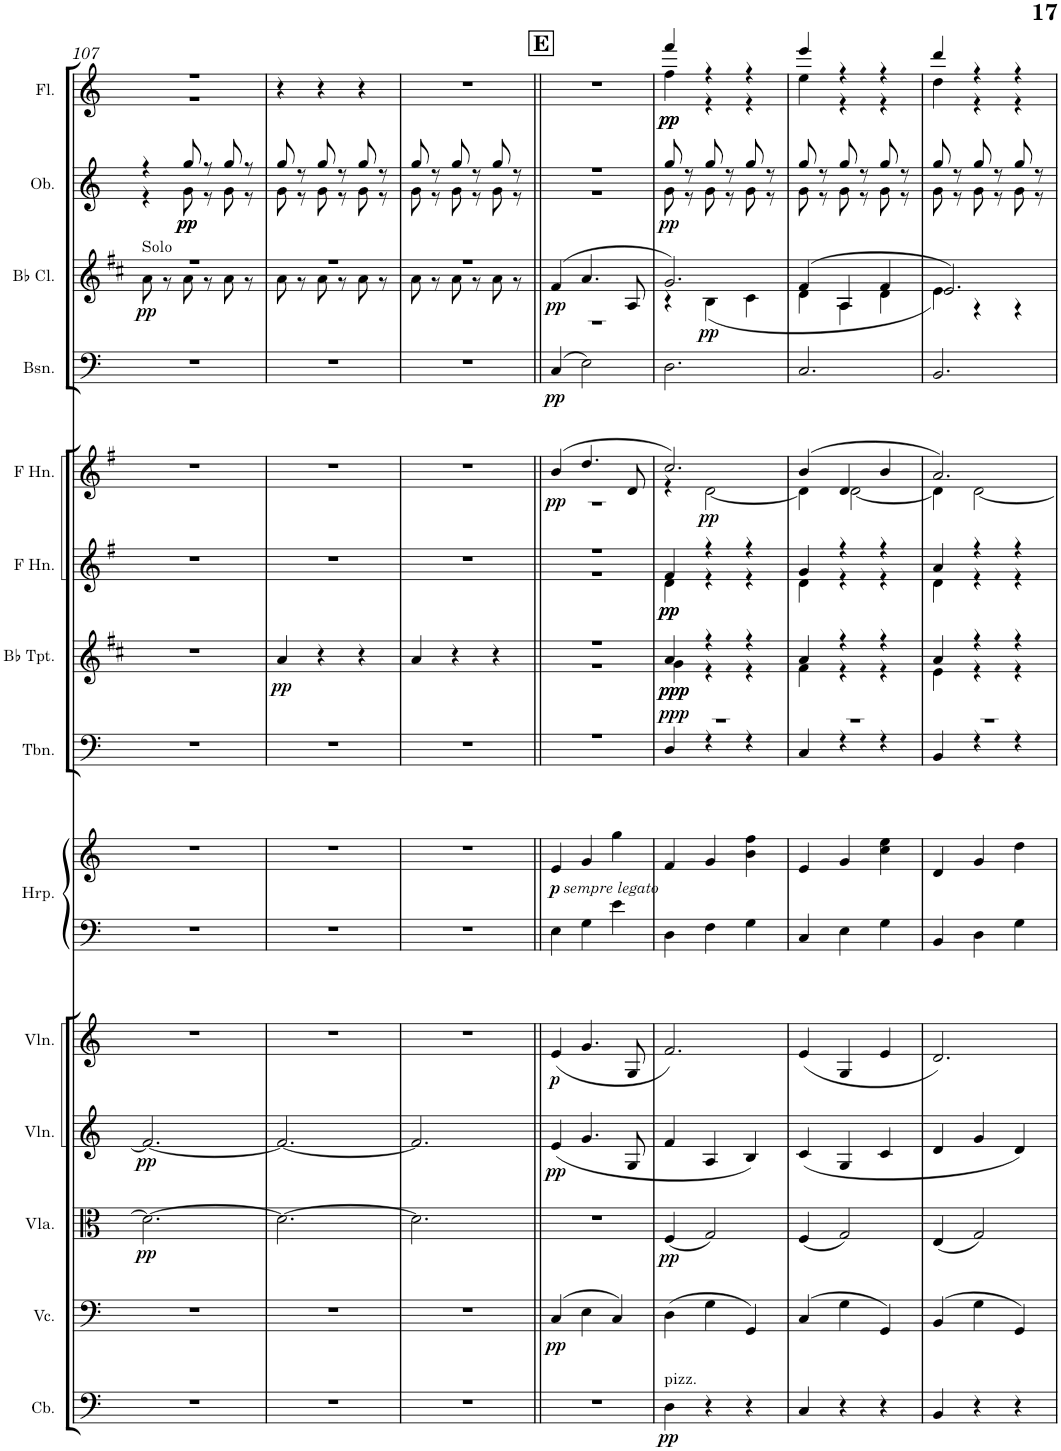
**kern	**dynam	**kern	**dynam	**kern	**dynam	**kern	**dynam	**kern	**dynam	**kern	**kern	**dynam	**kern	**dynam	**kern	**dynam	**kern	**dynam	**kern	**dynam	**kern	**dynam	**kern	**dynam	**kern	**dynam	**kern	**dynam
*part14	*part14	*part13	*part13	*part12	*part12	*part11	*part11	*part10	*part10	*part9	*part9	*part9	*part8	*part8	*part7	*part7	*part6	*part6	*part5	*part5	*part4	*part4	*part3	*part3	*part2	*part2	*part1	*part1
*staff15	*staff15	*staff14	*staff14	*staff13	*staff13	*staff12	*staff12	*staff11	*staff11	*staff10	*staff9	*staff9/10	*staff8	*staff8	*staff7	*staff7	*staff6	*staff6	*staff5	*staff5	*staff4	*staff4	*staff3	*staff3	*staff2	*staff2	*staff1	*staff1
*I"Contrabass	*	*I"Violoncello	*	*I"Viola	*	*I"Violin	*	*I"Violin	*	*I"Harp	*	*	*I"Trombone	*	*I"Bb Trumpet	*	*I"Horn in F	*	*I"Horn in F	*	*I"Bassoon	*	*I"Bb Clarinet	*	*I"Oboe	*	*I"Flute	*
*I'Cb.	*	*I'Vc.	*	*I'Vla.	*	*I'Vln.	*	*I'Vln.	*	*I'Hrp.	*	*	*I'Tbn.	*	*I'Bb Tpt.	*	*	*	*	*	*I'Bsn.	*	*I'Bb Cl.	*	*I'Ob.	*	*I'Fl.	*
!!LO:PB:g=z
*clefF4	*	*clefF4	*	*clefC3	*	*clefG2	*	*clefG2	*	*clefF4	*clefG2	*	*clefF4	*	*clefG2	*	*clefG2	*	*clefG2	*	*clefF4	*	*clefG2	*	*clefG2	*	*clefG2	*
*Trd7c12	*	*	*	*	*	*	*	*	*	*	*	*	*	*	*Trd1c2	*	*Trd4c7	*	*Trd4c7	*	*	*	*Trd1c2	*	*	*	*	*
*k[]	*	*k[]	*	*k[]	*	*k[]	*	*k[]	*	*k[]	*k[]	*	*k[]	*	*k[f#c#]	*	*k[f#]	*	*k[f#]	*	*k[]	*	*k[f#c#]	*	*k[]	*	*k[]	*
*M3/4	*	*M3/4	*	*M3/4	*	*M3/4	*	*M3/4	*	*M3/4	*M3/4	*	*M3/4	*	*M3/4	*	*M3/4	*	*M3/4	*	*M3/4	*	*M3/4	*	*M3/4	*	*M3/4	*
=107	=107	=107	=107	=107	=107	=107	=107	=107	=107	=107	=107	=107	=107	=107	=107	=107	=107	=107	=107	=107	=107	=107	=107	=107	=107	=107	=107	=107
*	*	*	*	*	*	*	*	*	*	*	*	*	*	*	*	*	*	*	*	*	*	*	*^	*	*^	*	*^	*
!	!	!	!	!	!	!	!	!	!	!	!	!	!	!	!	!	!	!	!	!	!	!	!LO:TX:a:t=Solo	!	!	!	!	!	!	!	!
!	!	!	!	!	!LO:DY:b	!	!LO:DY:b	!	!	!	!	!	!	!	!	!	!	!	!	!	!	!	!	!	!LO:DY:b	!	!	!	!	!	!
2.r	.	2.r	.	2.d\_	pp	2.f/_	pp	2.r	.	2.r	2.r	.	2.r	.	2.r	.	2.r	.	2.r	.	2.r	.	2.r	8a\	pp	4r	4r	.	2.r	2.r	.
.	.	.	.	.	.	.	.	.	.	.	.	.	.	.	.	.	.	.	.	.	.	.	.	8r	.	.	.	.	.	.	.
!	!	!	!	!	!	!	!	!	!	!	!	!	!	!	!	!	!	!	!	!	!	!	!	!	!	!	!	!LO:DY:b	!	!	!
!	!	!	!	!	!	!	!	!	!	!	!	!	!	!	!	!	!	!	!	!	!	!	!	!	!	!	!	!LO:DY:n=1:b	!	!	!
.	.	.	.	.	.	.	.	.	.	.	.	.	.	.	.	.	.	.	.	.	.	.	.	8a\	.	8gg/	8g\	pp pp	.	.	.
.	.	.	.	.	.	.	.	.	.	.	.	.	.	.	.	.	.	.	.	.	.	.	.	8r	.	8r	8r	.	.	.	.
.	.	.	.	.	.	.	.	.	.	.	.	.	.	.	.	.	.	.	.	.	.	.	.	8a\	.	8gg/	8g\	.	.	.	.
.	.	.	.	.	.	.	.	.	.	.	.	.	.	.	.	.	.	.	.	.	.	.	.	8r	.	8r	8r	.	.	.	.
*	*	*	*	*	*	*	*	*	*	*	*	*	*	*	*	*	*	*	*	*	*	*	*	*	*	*	*	*	*v	*v	*
=108	=108	=108	=108	=108	=108	=108	=108	=108	=108	=108	=108	=108	=108	=108	=108	=108	=108	=108	=108	=108	=108	=108	=108	=108	=108	=108	=108	=108	=108	=108
!	!	!	!	!	!	!	!	!	!	!	!	!	!	!	!	!LO:DY:b	!	!	!	!	!	!	!	!	!	!	!	!	!	!
2.r	.	2.r	.	2.d\_	.	2.f/_	.	2.r	.	2.r	2.r	.	2.r	.	4a/	pp	2.r	.	2.r	.	2.r	.	2.r	8a\	.	8gg/	8g\	.	4r	.
.	.	.	.	.	.	.	.	.	.	.	.	.	.	.	.	.	.	.	.	.	.	.	.	8r	.	8r	8r	.	.	.
.	.	.	.	.	.	.	.	.	.	.	.	.	.	.	4r	.	.	.	.	.	.	.	.	8a\	.	8gg/	8g\	.	4r	.
.	.	.	.	.	.	.	.	.	.	.	.	.	.	.	.	.	.	.	.	.	.	.	.	8r	.	8r	8r	.	.	.
.	.	.	.	.	.	.	.	.	.	.	.	.	.	.	4r	.	.	.	.	.	.	.	.	8a\	.	8gg/	8g\	.	4r	.
.	.	.	.	.	.	.	.	.	.	.	.	.	.	.	.	.	.	.	.	.	.	.	.	8r	.	8r	8r	.	.	.
=109	=109	=109	=109	=109	=109	=109	=109	=109	=109	=109	=109	=109	=109	=109	=109	=109	=109	=109	=109	=109	=109	=109	=109	=109	=109	=109	=109	=109	=109	=109
2.r	.	2.r	.	2.d\]	.	2.f/]	.	2.r	.	2.r	2.r	.	2.r	.	4a/	.	2.r	.	2.r	.	2.r	.	2.r	8a\	.	8gg/	8g\	.	2.r	.
.	.	.	.	.	.	.	.	.	.	.	.	.	.	.	.	.	.	.	.	.	.	.	.	8r	.	8r	8r	.	.	.
.	.	.	.	.	.	.	.	.	.	.	.	.	.	.	4r	.	.	.	.	.	.	.	.	8a\	.	8gg/	8g\	.	.	.
.	.	.	.	.	.	.	.	.	.	.	.	.	.	.	.	.	.	.	.	.	.	.	.	8r	.	8r	8r	.	.	.
.	.	.	.	.	.	.	.	.	.	.	.	.	.	.	4r	.	.	.	.	.	.	.	.	8a\	.	8gg/	8g\	.	.	.
.	.	.	.	.	.	.	.	.	.	.	.	.	.	.	.	.	.	.	.	.	.	.	.	8r	.	8r	8r	.	.	.
!!LO:REH:place=s1:a:B:cj:fs=14:t=E
=110||	=110||	=110||	=110||	=110||	=110||	=110||	=110||	=110||	=110||	=110||	=110||	=110||	=110||	=110||	=110||	=110||	=110||	=110||	=110||	=110||	=110||	=110||	=110||	=110||	=110||	=110||	=110||	=110||	=110||	=110||
*	*	*	*	*	*	*	*	*	*	*	*	*	*^	*	*^	*	*^	*	*^	*	*	*	*	*	*	*	*	*	*	*
!	!	!	!	!	!	!	!	!	!	!	!LO:TX:b:i:t=sempre legato	!	!	!	!	!	!	!	!	!	!	!	!	!	!	!	!	!	!	!	!	!	!	!
!	!	!	!LO:DY:b	!	!	!	!LO:DY:b	!	!LO:DY:b	!	!	!LO:DY:b	!	!	!	!	!	!	!	!	!	!	!	!LO:DY:b	!	!LO:DY:b	!	!	!LO:DY:b	!	!	!	!	!
2.r	.	(4C/	pp	2.r	.	(4e/	pp	(4e/	p	4E\	4e/	p	2.r	2.r	.	2.r	2.r	.	2.r	2.r	.	(4b/	2.r	pp	(4C/	pp	(4f#/	2.r	pp	2.r	2.r	.	2.r	.
.	.	4E\	.	.	.	4.g/	.	4.g/	.	4G\	4g/	.	.	.	.	.	.	.	.	.	.	4.dd/	.	.	2E\)	.	4.a/	.	.	.	.	.	.	.
.	.	4C/)	.	.	.	.	.	.	.	4e\	4gg\	.	.	.	.	.	.	.	.	.	.	.	.	.	.	.	.	.	.	.	.	.	.	.
.	.	.	.	.	.	8G/	.	8G/	.	.	.	.	.	.	.	.	.	.	.	.	.	8d/	.	.	.	.	8A/	.	.	.	.	.	.	.
=111	=111	=111	=111	=111	=111	=111	=111	=111	=111	=111	=111	=111	=111	=111	=111	=111	=111	=111	=111	=111	=111	=111	=111	=111	=111	=111	=111	=111	=111	=111	=111	=111	=111	=111
*	*	*	*	*	*	*	*	*	*	*	*	*	*	*	*	*	*	*	*	*	*	*	*	*	*	*	*	*	*	*	*	*	*^	*
!LO:TX:a:t=pizz.	!	!	!	!	!	!	!	!	!	!	!	!	!	!	!	!	!	!	!	!	!	!	!	!	!	!	!	!	!	!	!	!	!	!	!
!	!LO:DY:b	!	!	!	!LO:DY:b	!	!	!	!	!	!	!	!	!	!LO:DY:a	!	!	!LO:DY:b	!	!	!	!	!	!	!	!	!	!	!	!	!	!	!	!	!
!	!	!	!	!	!	!	!	!	!	!	!	!	!	!	!	!	!	!LO:DY:n=1:b	!	!	!LO:DY:b	!	!	!	!	!	!	!	!	!	!	!	!	!	!
!	!	!	!	!	!	!	!	!	!	!	!	!	!	!	!	!	!	!	!	!	!LO:DY:n=1:b	!	!	!	!	!	!	!	!	!	!	!LO:DY:b	!	!	!LO:DY:b
!	!	!	!	!	!	!	!	!	!	!	!	!	!	!	!	!	!	!	!	!	!	!	!	!	!	!	!	!	!	!	!	!	!	!	!LO:DY:n=1:b
4D\	pp	(4D\	.	(4F/	pp	4f/	.	2.f/)	.	4D\	4f/	.	2.r	4D/	ppp	4a/	4g\	ppp ppp	4f#/	4d\	pp pp	2.cc/)	4r	.	2.D\	.	2.g/)	4r	.	8gg/	8g\	pp	4fff/	4ff\	pp pp
.	.	.	.	.	.	.	.	.	.	.	.	.	.	.	.	.	.	.	.	.	.	.	.	.	.	.	.	.	.	8r	8r	.	.	.	.
!	!	!	!	!	!	!	!	!	!	!	!	!	!	!	!	!	!	!	!	!	!	!	!	!LO:DY:b	!	!	!	!	!LO:DY:b	!	!	!	!	!	!
4r	.	4G\	.	2G/)	.	4A/	.	.	.	4F\	4g/	.	.	4r	.	4r	4r	.	4r	4r	.	.	[2d\	pp	.	.	.	(4B\	pp	8gg/	8g\	.	4r	4r	.
.	.	.	.	.	.	.	.	.	.	.	.	.	.	.	.	.	.	.	.	.	.	.	.	.	.	.	.	.	.	8r	8r	.	.	.	.
4r	.	4GG/)	.	.	.	4B/)	.	.	.	4G\	4b\ 4ff\	.	.	4r	.	4r	4r	.	4r	4r	.	.	.	.	.	.	.	4c#\	.	8gg/	8g\	.	4r	4r	.
.	.	.	.	.	.	.	.	.	.	.	.	.	.	.	.	.	.	.	.	.	.	.	.	.	.	.	.	.	.	8r	8r	.	.	.	.
=112	=112	=112	=112	=112	=112	=112	=112	=112	=112	=112	=112	=112	=112	=112	=112	=112	=112	=112	=112	=112	=112	=112	=112	=112	=112	=112	=112	=112	=112	=112	=112	=112	=112	=112	=112
4C/	.	(4C/	.	(4F/	.	(4c/	.	(4e/	.	4C/	4e/	.	2.r	4C/	.	4a/	4f#\	.	4g/	4d\	.	(4b/	4d\]	.	2.C/	.	(4f#/	4d\	.	8gg/	8g\	.	4eee/	4ee\	.
.	.	.	.	.	.	.	.	.	.	.	.	.	.	.	.	.	.	.	.	.	.	.	.	.	.	.	.	.	.	8r	8r	.	.	.	.
4r	.	4G\	.	2G/)	.	4G/	.	4G/	.	4E\	4g/	.	.	4r	.	4r	4r	.	4r	4r	.	4d/	[2d\	.	.	.	4A/	4A\	.	8gg/	8g\	.	4r	4r	.
.	.	.	.	.	.	.	.	.	.	.	.	.	.	.	.	.	.	.	.	.	.	.	.	.	.	.	.	.	.	8r	8r	.	.	.	.
4r	.	4GG/)	.	.	.	4c/	.	4e/	.	4G\	4cc\ 4ee\	.	.	4r	.	4r	4r	.	4r	4r	.	4b/	.	.	.	.	4f#/	4d\	.	8gg/	8g\	.	4r	4r	.
.	.	.	.	.	.	.	.	.	.	.	.	.	.	.	.	.	.	.	.	.	.	.	.	.	.	.	.	.	.	8r	8r	.	.	.	.
=113	=113	=113	=113	=113	=113	=113	=113	=113	=113	=113	=113	=113	=113	=113	=113	=113	=113	=113	=113	=113	=113	=113	=113	=113	=113	=113	=113	=113	=113	=113	=113	=113	=113	=113	=113
4BB/	.	(4BB/	.	(4E/	.	4d/	.	2.d/)	.	4BB/	4d/	.	2.r	4BB/	.	4a/	4e\	.	4a/	4d\	.	2.a/)	4d\]	.	2.BB/	.	2.e/)	4e\)	.	8gg/	8g\	.	4ddd/	4dd\	.
.	.	.	.	.	.	.	.	.	.	.	.	.	.	.	.	.	.	.	.	.	.	.	.	.	.	.	.	.	.	8r	8r	.	.	.	.
4r	.	4G\	.	2G/)	.	4g/	.	.	.	4D\	4g/	.	.	4r	.	4r	4r	.	4r	4r	.	.	[2d\	.	.	.	.	4r	.	8gg/	8g\	.	4r	4r	.
.	.	.	.	.	.	.	.	.	.	.	.	.	.	.	.	.	.	.	.	.	.	.	.	.	.	.	.	.	.	8r	8r	.	.	.	.
4r	.	4GG/)	.	.	.	4d/)	.	.	.	4G\	4dd\	.	.	4r	.	4r	4r	.	4r	4r	.	.	.	.	.	.	.	4r	.	8gg/	8g\	.	4r	4r	.
.	.	.	.	.	.	.	.	.	.	.	.	.	.	.	.	.	.	.	.	.	.	.	.	.	.	.	.	.	.	8r	8r	.	.	.	.
*	*	*	*	*	*	*	*	*	*	*	*	*	*v	*v	*	*	*	*	*v	*v	*	*v	*v	*	*	*	*v	*v	*	*v	*v	*	*v	*v	*
*	*	*	*	*	*	*	*	*	*	*	*	*	*	*	*v	*v	*	*	*	*	*	*	*	*	*	*	*	*	*
=	=	=	=	=	=	=	=	=	=	=	=	=	=	=	=	=	=	=	=	=	=	=	=	=	=	=	=	=
*-	*-	*-	*-	*-	*-	*-	*-	*-	*-	*-	*-	*-	*-	*-	*-	*-	*-	*-	*-	*-	*-	*-	*-	*-	*-	*-	*-	*-
